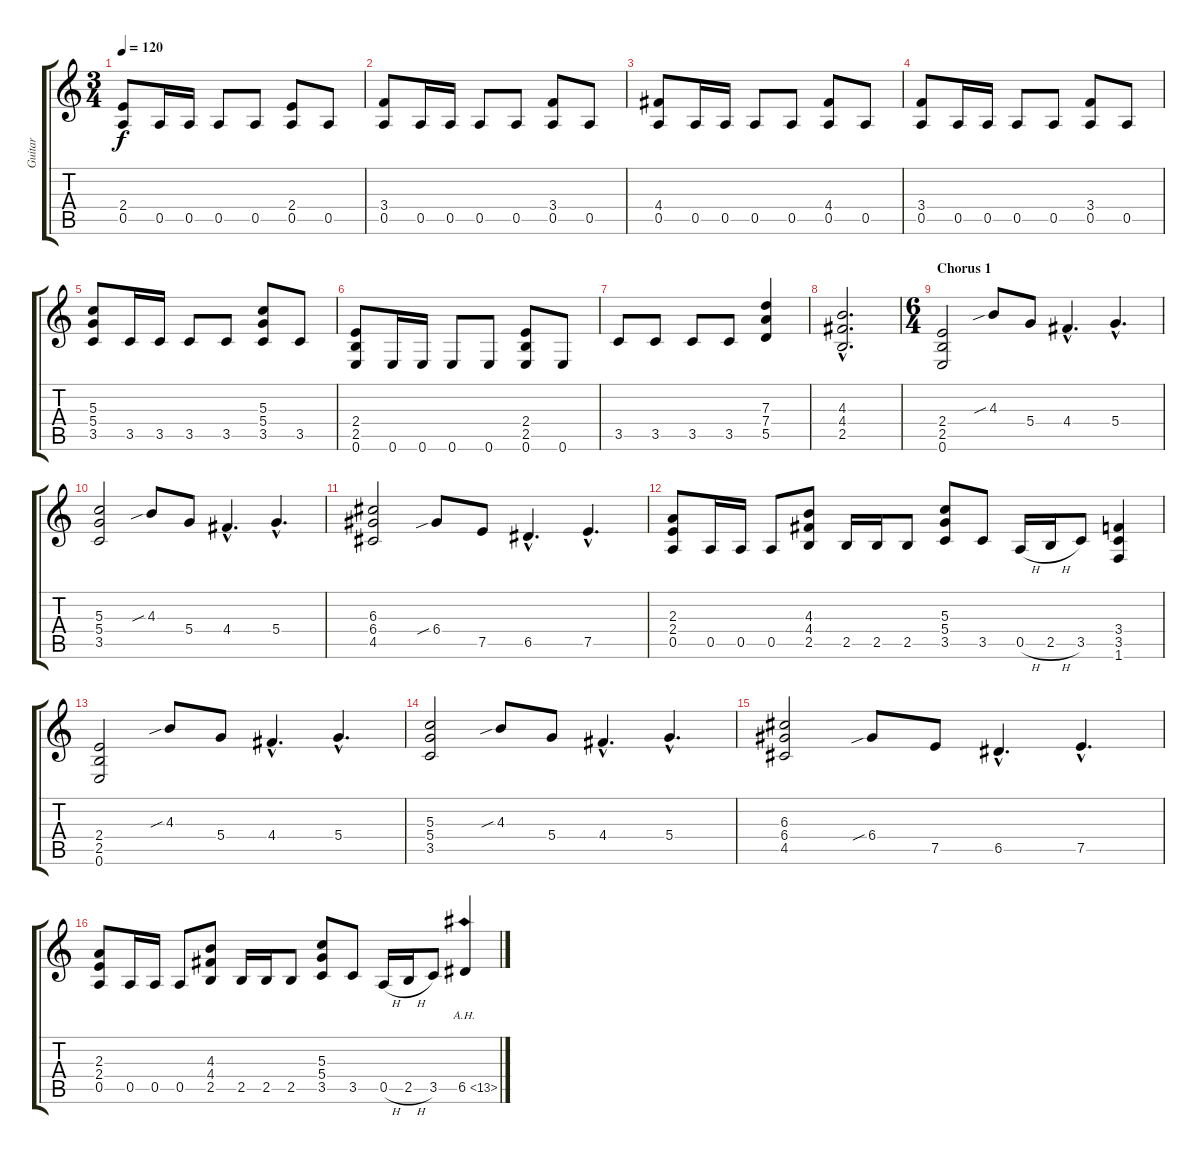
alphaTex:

\track ("Guitar" "Guitar") {instrument distortionguitar}
\staff {score tabs}
\tuning (E4 B3 G3 D3 A2 E2) {hide}
\ts (3 4)
\tempo 120
\clef g2
\ks c
(2.4 0.5).8{dy f} 0.5.16 0.5.16 0.5.8 0.5.8 (2.4 0.5).8 0.5.8 |
(3.4 0.5).8 0.5.16 0.5.16 0.5.8 0.5.8 (3.4 0.5).8 0.5.8 |
(4.4 0.5).8 0.5.16 0.5.16 0.5.8 0.5.8 (4.4 0.5).8 0.5.8 |
(3.4 0.5).8 0.5.16 0.5.16 0.5.8 0.5.8 (3.4 0.5).8 0.5.8 |
(5.3 5.4 3.5).8 3.5.16 3.5.16 3.5.8 3.5.8 (5.3 5.4 3.5).8 3.5.8 |
(2.4 2.5 0.6).8 0.6.16 0.6.16 0.6.8 0.6.8 (2.4 2.5 0.6).8 0.6.8 |
3.5.8 3.5.8 3.5.8 3.5.8 (7.3 7.4 5.5).4 |
(4.3{hac} 4.4{hac} 2.5{hac}).2{d} |
\ts (6 4)
\section ("" "Chorus 1")
(2.4 2.5 0.6).2 4.3{sib}.8 5.4.8 4.4{hac}.4{d} 5.4{hac}.4{d} |
(5.3 5.4 3.5).2 4.3{sib}.8 5.4.8 4.4{hac}.4{d} 5.4{hac}.4{d} |
(6.3 6.4 4.5).2 6.4{sib}.8 7.5.8 6.5{hac}.4{d} 7.5{hac}.4{d} |
(2.3 2.4 0.5).8 0.5.16 0.5.16 0.5.8 (4.3 4.4 2.5).8 2.5.16 2.5.16 2.5.8 (5.3 5.4 3.5).8 3.5.8 0.5{h}.16 2.5{h}.16 3.5.8 (3.4 3.5 1.6).4 |
(2.4 2.5 0.6).2 4.3{sib}.8 5.4.8 4.4{hac}.4{d} 5.4{hac}.4{d} |
(5.3 5.4 3.5).2 4.3{sib}.8 5.4.8 4.4{hac}.4{d} 5.4{hac}.4{d} |
(6.3 6.4 4.5).2 6.4{sib}.8 7.5.8 6.5{hac}.4{d} 7.5{hac}.4{d} |
(2.3 2.4 0.5).8 0.5.16 0.5.16 0.5.8 (4.3 4.4 2.5).8 2.5.16 2.5.16 2.5.8 (5.3 5.4 3.5).8 3.5.8 0.5{h}.16 2.5{h}.16 3.5.8 6.5{ah 7}.4
